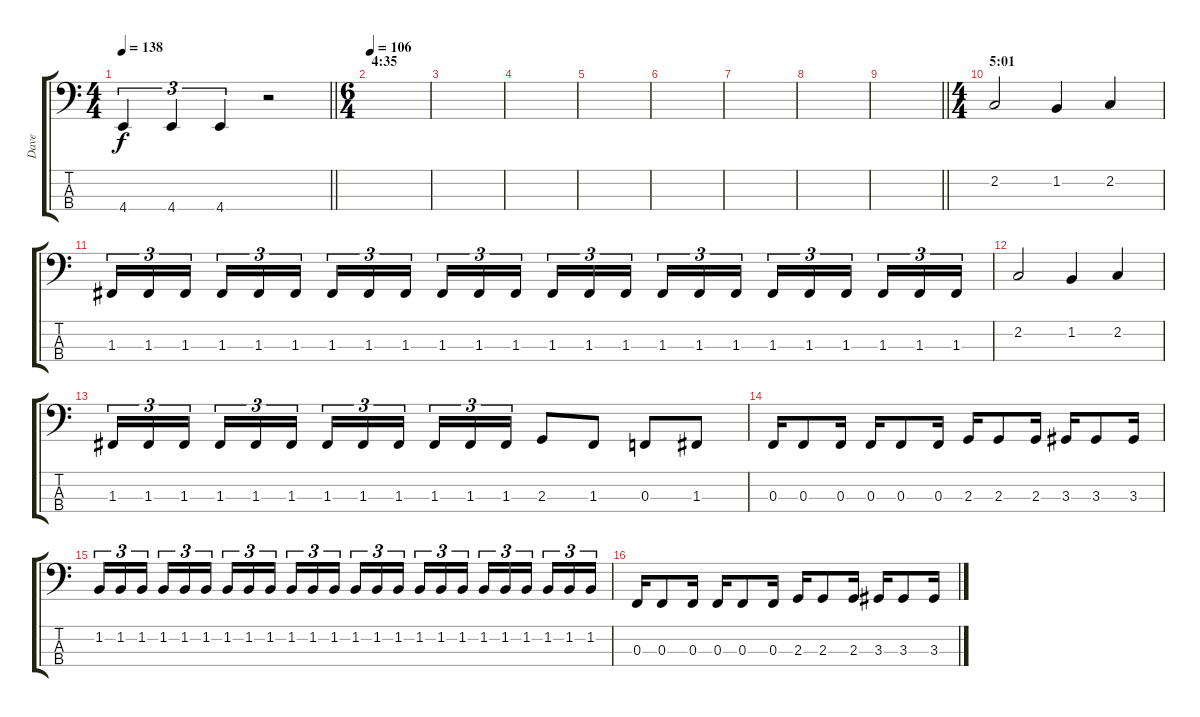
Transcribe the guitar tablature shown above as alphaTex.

\track ("Dave" "Dave") {instrument electricbasspick}
\staff {score tabs}
\tuning (Eb2 Bb1 F1 C1) {hide}
\ts (4 4)
\tempo 138
\clef f4
\barLineRight lightlight
\ks c
4.4.4{tu (3 2) dy f} 4.4.4{tu (3 2)} 4.4.4{tu (3 2)} r.2 |
\ts (6 4)
\section ("" "4:35")
\tempo 106
|
|
|
|
|
|
|
\barLineRight lightlight
|
\ts (4 4)
\section ("" "5:01")
2.2.2 1.2.4 2.2.4 |
1.3.16{tu (3 2)} 1.3.16{tu (3 2)} 1.3.16{tu (3 2) beam splitsecondary} 1.3.16{tu (3 2)} 1.3.16{tu (3 2)} 1.3.16{tu (3 2)} 1.3.16{tu (3 2)} 1.3.16{tu (3 2)} 1.3.16{tu (3 2) beam splitsecondary} 1.3.16{tu (3 2)} 1.3.16{tu (3 2)} 1.3.16{tu (3 2)} 1.3.16{tu (3 2)} 1.3.16{tu (3 2)} 1.3.16{tu (3 2) beam splitsecondary} 1.3.16{tu (3 2)} 1.3.16{tu (3 2)} 1.3.16{tu (3 2)} 1.3.16{tu (3 2)} 1.3.16{tu (3 2)} 1.3.16{tu (3 2) beam splitsecondary} 1.3.16{tu (3 2)} 1.3.16{tu (3 2)} 1.3.16{tu (3 2)} |
2.2.2 1.2.4 2.2.4 |
1.3.16{tu (3 2)} 1.3.16{tu (3 2)} 1.3.16{tu (3 2) beam splitsecondary} 1.3.16{tu (3 2)} 1.3.16{tu (3 2)} 1.3.16{tu (3 2)} 1.3.16{tu (3 2)} 1.3.16{tu (3 2)} 1.3.16{tu (3 2) beam splitsecondary} 1.3.16{tu (3 2)} 1.3.16{tu (3 2)} 1.3.16{tu (3 2)} 2.3.8 1.3.8 0.3.8 1.3.8 |
0.3.16 0.3.8 0.3.16 0.3.16 0.3.8 0.3.16 2.3.16 2.3.8 2.3.16 3.3.16 3.3.8 3.3.16 |
1.2.16{tu (3 2)} 1.2.16{tu (3 2)} 1.2.16{tu (3 2) beam splitsecondary} 1.2.16{tu (3 2)} 1.2.16{tu (3 2)} 1.2.16{tu (3 2)} 1.2.16{tu (3 2)} 1.2.16{tu (3 2)} 1.2.16{tu (3 2) beam splitsecondary} 1.2.16{tu (3 2)} 1.2.16{tu (3 2)} 1.2.16{tu (3 2)} 1.2.16{tu (3 2)} 1.2.16{tu (3 2)} 1.2.16{tu (3 2) beam splitsecondary} 1.2.16{tu (3 2)} 1.2.16{tu (3 2)} 1.2.16{tu (3 2)} 1.2.16{tu (3 2)} 1.2.16{tu (3 2)} 1.2.16{tu (3 2) beam splitsecondary} 1.2.16{tu (3 2)} 1.2.16{tu (3 2)} 1.2.16{tu (3 2)} |
0.3.16 0.3.8 0.3.16 0.3.16 0.3.8 0.3.16 2.3.16 2.3.8 2.3.16 3.3.16 3.3.8 3.3.16
